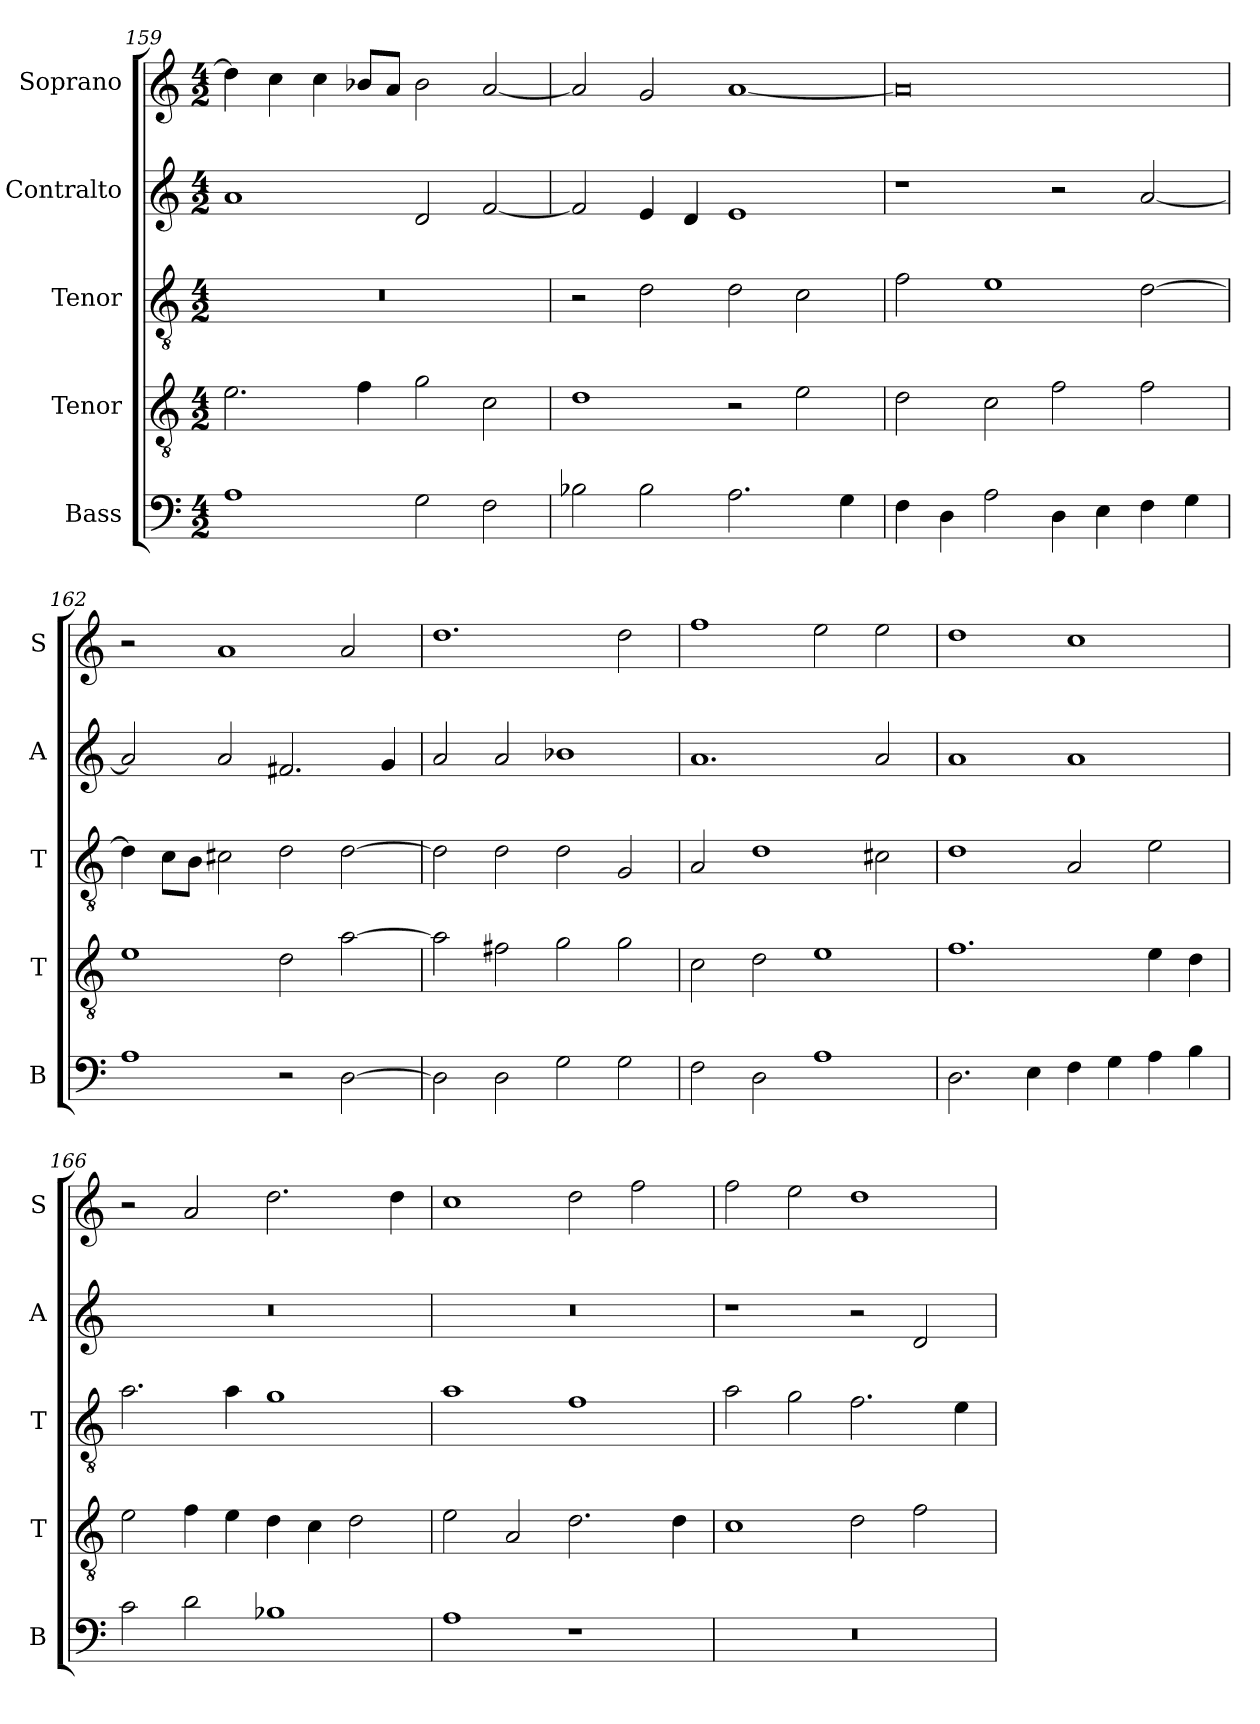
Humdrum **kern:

**kern	**kern	**kern	**kern	**kern
*part5	*part4	*part3	*part2	*part1
*staff5	*staff4	*staff3	*staff2	*staff1
*I"Bass	*I"Tenor	*I"Tenor	*I"Contralto	*I"Soprano
*I'B	*I'T	*I'T	*I'A	*I'S
*clefF4	*clefGv2	*clefGv2	*clefG2	*clefG2
*k[]	*k[]	*k[]	*k[]	*k[]
*D:dor	*D:dor	*D:dor	*D:dor	*D:dor
*M4/2	*M4/2	*M4/2	*M4/2	*M4/2
=159	=159	=159	=159	=159
1A	2.e	0r	1a	4dd]
.	.	.	.	4cc
.	.	.	.	4cc
.	4f	.	.	8b-X/L
.	.	.	.	8a/J
2G	2g	.	2d	2b-
2F	2c	.	[2f	[2a
=160	=160	=160	=160	=160
2B-X	1d	2r	2f]	2a]
2B-	.	2d	4e	2g
.	.	.	4d	.
2.A	2r	2d	1e	[1a
.	2e	2c	.	.
4G	.	.	.	.
=161	=161	=161	=161	=161
4F	2d	2f	1r	0a]
4D	.	.	.	.
2A	2c	1e	.	.
4D	2f	.	2r	.
4E	.	.	.	.
4F	2f	[2d	[2a	.
4G	.	.	.	.
=162	=162	=162	=162	=162
1A	1e	4d]	2a]	2r
.	.	8c\L	.	.
.	.	8B\J	.	.
.	.	2c#X	2a	1a
2r	2d	2d	2.f#X	.
[2D	[2a	[2d	.	2a
.	.	.	4g	.
=163	=163	=163	=163	=163
2D]	2a]	2d]	2a	1.dd
2D	2f#X	2d	2a	.
2G	2g	2d	1b-X	.
2G	2g	2G	.	2dd
=164	=164	=164	=164	=164
2F	2c	2A	1.a	1ff
2D	2d	1d	.	.
1A	1e	.	.	2ee
.	.	2c#X	2a	2ee
=165	=165	=165	=165	=165
2.D	1.f	1d	1a	1dd
4E	.	.	.	.
4F	.	2A	1a	1cc
4G	.	.	.	.
4A	4e	2e	.	.
4B	4d	.	.	.
=166	=166	=166	=166	=166
2c	2e	2.a	0r	2r
2d	4f	.	.	2a
.	4e	4a	.	.
1B-X	4d	1g	.	2.dd
.	4c	.	.	.
.	2d	.	.	.
.	.	.	.	4dd
=167	=167	=167	=167	=167
1A	2e	1a	0r	1cc
.	2A	.	.	.
1r	2.d	1f	.	2dd
.	.	.	.	2ff
.	4d	.	.	.
=168	=168	=168	=168	=168
0r	1c	2a	1r	2ff
.	.	2g	.	2ee
.	2d	2.f	2r	1dd
.	2f	.	2d	.
.	.	4e	.	.
=	=	=	=	=
*-	*-	*-	*-	*-
